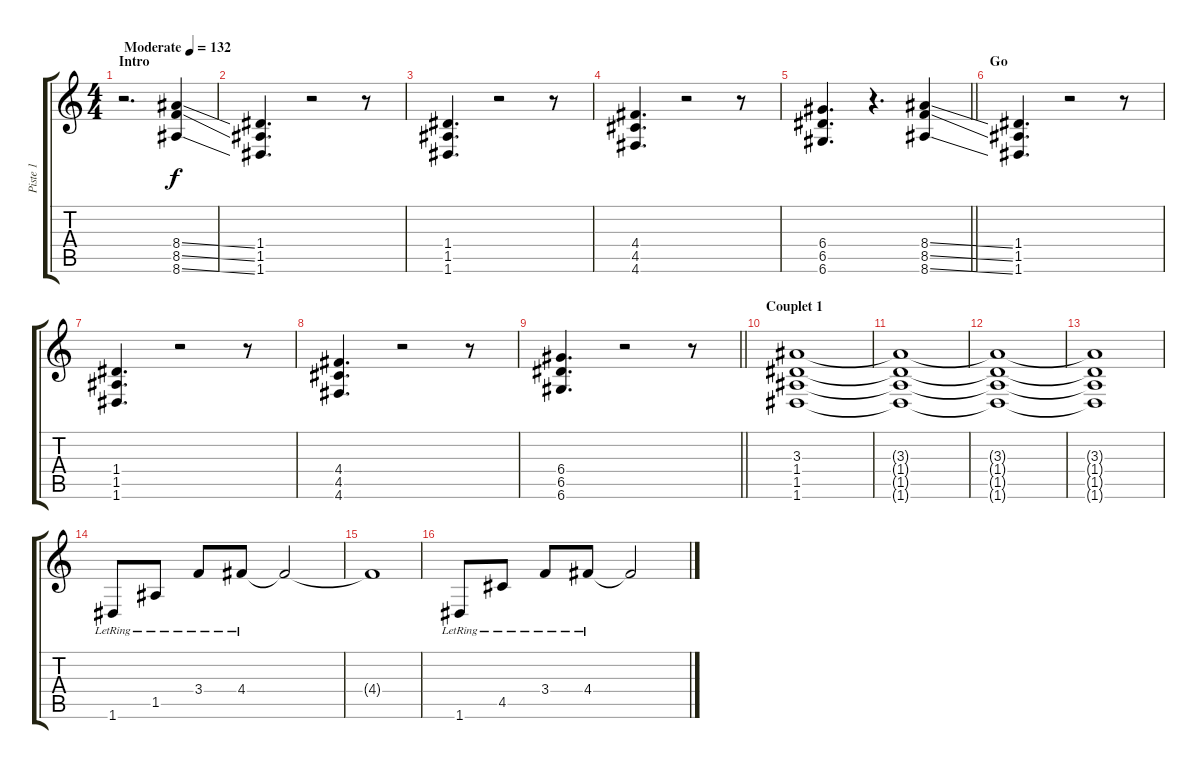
\track ("Piste 1" "Piste 1") {instrument distortionguitar}
\staff {score tabs}
\tuning (E4 B3 G3 D3 A2 D2) {hide}
\ts (4 4)
\section ("" "Intro")
\tempo (132 "Moderate")
\clef g2
\ks c
r.2{d dy f instrument distortionguitar} (8.4{ss} 8.5{ss} 8.6{ss}).4 |
(1.4 1.5 1.6).4{d} r.2 r.8 |
(1.4 1.5 1.6).4{d} r.2 r.8 |
(4.4 4.5 4.6).4{d} r.2 r.8 |
\barLineRight lightlight
(6.4 6.5 6.6).4{d} r.4{d} (8.4{ss} 8.5{ss} 8.6{ss}).4 |
\section ("" "Go")
(1.4 1.5 1.6).4{d} r.2 r.8 |
(1.4 1.5 1.6).4{d} r.2 r.8 |
(4.4 4.5 4.6).4{d} r.2 r.8 |
\barLineRight lightlight
(6.4 6.5 6.6).4{d} r.2 r.8 |
\section ("" "Couplet 1")
(3.3 1.4 1.5 1.6).1{volume 4} |
(3.3{t} 1.4{t} 1.5{t} 1.6{t}).1 |
(3.3{t} 1.4{t} 1.5{t} 1.6{t}).1 |
(3.3{t} 1.4{t} 1.5{t} 1.6{t}).1 |
1.6{lr}.8{volume 13 instrument electricguitarclean} 1.5{lr}.8 3.4{lr}.8 4.4{lr}.8 4.4{t}.2 |
4.4{t}.1 |
1.6{lr}.8 4.5{lr}.8 3.4{lr}.8 4.4{lr}.8 4.4{t}.2
